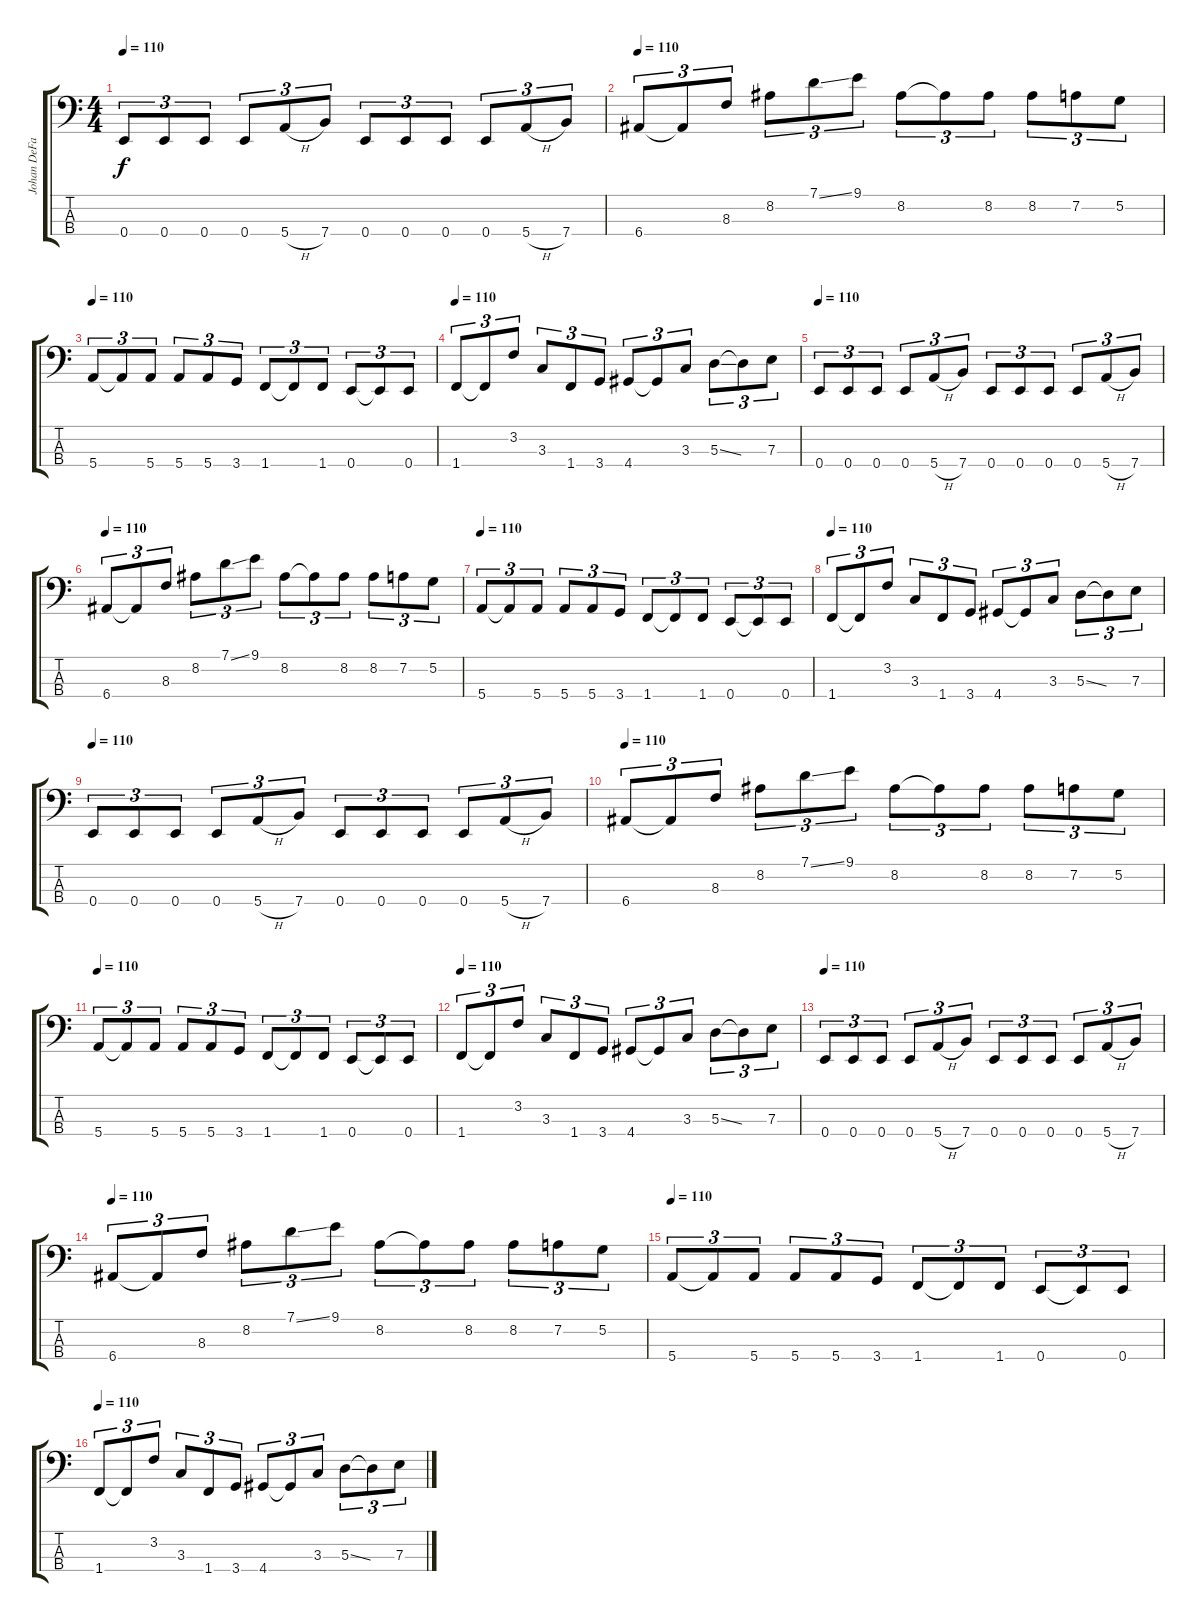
\track ("Johan DeFarfalla" "Johan DeFa") {instrument electricbassfinger}
\staff {score tabs}
\tuning (G2 D2 A1 E1) {hide}
\ts (4 4)
\tempo 110
\clef f4
\ks c
0.4.8{tu (3 2) dy f} 0.4.8{tu (3 2)} 0.4.8{tu (3 2)} 0.4.8{tu (3 2)} 5.4{h}.8{tu (3 2)} 7.4.8{tu (3 2)} 0.4.8{tu (3 2)} 0.4.8{tu (3 2)} 0.4.8{tu (3 2)} 0.4.8{tu (3 2)} 5.4{h}.8{tu (3 2)} 7.4.8{tu (3 2)} |
\tempo 110
6.4.8{tu (3 2)} 6.4{t}.8{tu (3 2)} 8.3.8{tu (3 2)} 8.2.8{tu (3 2)} 7.1{ss}.8{tu (3 2)} 9.1.8{tu (3 2)} 8.2.8{tu (3 2)} 8.2{t}.8{tu (3 2)} 8.2.8{tu (3 2)} 8.2.8{tu (3 2)} 7.2.8{tu (3 2)} 5.2.8{tu (3 2)} |
\tempo 110
5.4.8{tu (3 2)} 5.4{t}.8{tu (3 2)} 5.4.8{tu (3 2)} 5.4.8{tu (3 2)} 5.4.8{tu (3 2)} 3.4.8{tu (3 2)} 1.4.8{tu (3 2)} 1.4{t}.8{tu (3 2)} 1.4.8{tu (3 2)} 0.4.8{tu (3 2)} 0.4{t}.8{tu (3 2)} 0.4.8{tu (3 2)} |
\tempo 110
1.4.8{tu (3 2)} 1.4{t}.8{tu (3 2)} 3.2.8{tu (3 2)} 3.3.8{tu (3 2)} 1.4.8{tu (3 2)} 3.4.8{tu (3 2)} 4.4.8{tu (3 2)} 4.4{t}.8{tu (3 2)} 3.3.8{tu (3 2)} 5.3{ss}.8{tu (3 2)} 5.3{t}.8{tu (3 2)} 7.3.8{tu (3 2)} |
\tempo 110
0.4.8{tu (3 2)} 0.4.8{tu (3 2)} 0.4.8{tu (3 2)} 0.4.8{tu (3 2)} 5.4{h}.8{tu (3 2)} 7.4.8{tu (3 2)} 0.4.8{tu (3 2)} 0.4.8{tu (3 2)} 0.4.8{tu (3 2)} 0.4.8{tu (3 2)} 5.4{h}.8{tu (3 2)} 7.4.8{tu (3 2)} |
\tempo 110
6.4.8{tu (3 2)} 6.4{t}.8{tu (3 2)} 8.3.8{tu (3 2)} 8.2.8{tu (3 2)} 7.1{ss}.8{tu (3 2)} 9.1.8{tu (3 2)} 8.2.8{tu (3 2)} 8.2{t}.8{tu (3 2)} 8.2.8{tu (3 2)} 8.2.8{tu (3 2)} 7.2.8{tu (3 2)} 5.2.8{tu (3 2)} |
\tempo 110
5.4.8{tu (3 2)} 5.4{t}.8{tu (3 2)} 5.4.8{tu (3 2)} 5.4.8{tu (3 2)} 5.4.8{tu (3 2)} 3.4.8{tu (3 2)} 1.4.8{tu (3 2)} 1.4{t}.8{tu (3 2)} 1.4.8{tu (3 2)} 0.4.8{tu (3 2)} 0.4{t}.8{tu (3 2)} 0.4.8{tu (3 2)} |
\tempo 110
1.4.8{tu (3 2)} 1.4{t}.8{tu (3 2)} 3.2.8{tu (3 2)} 3.3.8{tu (3 2)} 1.4.8{tu (3 2)} 3.4.8{tu (3 2)} 4.4.8{tu (3 2)} 4.4{t}.8{tu (3 2)} 3.3.8{tu (3 2)} 5.3{ss}.8{tu (3 2)} 5.3{t}.8{tu (3 2)} 7.3.8{tu (3 2)} |
\tempo 110
0.4.8{tu (3 2)} 0.4.8{tu (3 2)} 0.4.8{tu (3 2)} 0.4.8{tu (3 2)} 5.4{h}.8{tu (3 2)} 7.4.8{tu (3 2)} 0.4.8{tu (3 2)} 0.4.8{tu (3 2)} 0.4.8{tu (3 2)} 0.4.8{tu (3 2)} 5.4{h}.8{tu (3 2)} 7.4.8{tu (3 2)} |
\tempo 110
6.4.8{tu (3 2)} 6.4{t}.8{tu (3 2)} 8.3.8{tu (3 2)} 8.2.8{tu (3 2)} 7.1{ss}.8{tu (3 2)} 9.1.8{tu (3 2)} 8.2.8{tu (3 2)} 8.2{t}.8{tu (3 2)} 8.2.8{tu (3 2)} 8.2.8{tu (3 2)} 7.2.8{tu (3 2)} 5.2.8{tu (3 2)} |
\tempo 110
5.4.8{tu (3 2)} 5.4{t}.8{tu (3 2)} 5.4.8{tu (3 2)} 5.4.8{tu (3 2)} 5.4.8{tu (3 2)} 3.4.8{tu (3 2)} 1.4.8{tu (3 2)} 1.4{t}.8{tu (3 2)} 1.4.8{tu (3 2)} 0.4.8{tu (3 2)} 0.4{t}.8{tu (3 2)} 0.4.8{tu (3 2)} |
\tempo 110
1.4.8{tu (3 2)} 1.4{t}.8{tu (3 2)} 3.2.8{tu (3 2)} 3.3.8{tu (3 2)} 1.4.8{tu (3 2)} 3.4.8{tu (3 2)} 4.4.8{tu (3 2)} 4.4{t}.8{tu (3 2)} 3.3.8{tu (3 2)} 5.3{ss}.8{tu (3 2)} 5.3{t}.8{tu (3 2)} 7.3.8{tu (3 2)} |
\tempo 110
0.4.8{tu (3 2)} 0.4.8{tu (3 2)} 0.4.8{tu (3 2)} 0.4.8{tu (3 2)} 5.4{h}.8{tu (3 2)} 7.4.8{tu (3 2)} 0.4.8{tu (3 2)} 0.4.8{tu (3 2)} 0.4.8{tu (3 2)} 0.4.8{tu (3 2)} 5.4{h}.8{tu (3 2)} 7.4.8{tu (3 2)} |
\tempo 110
6.4.8{tu (3 2)} 6.4{t}.8{tu (3 2)} 8.3.8{tu (3 2)} 8.2.8{tu (3 2)} 7.1{ss}.8{tu (3 2)} 9.1.8{tu (3 2)} 8.2.8{tu (3 2)} 8.2{t}.8{tu (3 2)} 8.2.8{tu (3 2)} 8.2.8{tu (3 2)} 7.2.8{tu (3 2)} 5.2.8{tu (3 2)} |
\tempo 110
5.4.8{tu (3 2)} 5.4{t}.8{tu (3 2)} 5.4.8{tu (3 2)} 5.4.8{tu (3 2)} 5.4.8{tu (3 2)} 3.4.8{tu (3 2)} 1.4.8{tu (3 2)} 1.4{t}.8{tu (3 2)} 1.4.8{tu (3 2)} 0.4.8{tu (3 2)} 0.4{t}.8{tu (3 2)} 0.4.8{tu (3 2)} |
\tempo 110
1.4.8{tu (3 2)} 1.4{t}.8{tu (3 2)} 3.2.8{tu (3 2)} 3.3.8{tu (3 2)} 1.4.8{tu (3 2)} 3.4.8{tu (3 2)} 4.4.8{tu (3 2)} 4.4{t}.8{tu (3 2)} 3.3.8{tu (3 2)} 5.3{ss}.8{tu (3 2)} 5.3{t}.8{tu (3 2)} 7.3.8{tu (3 2)}
